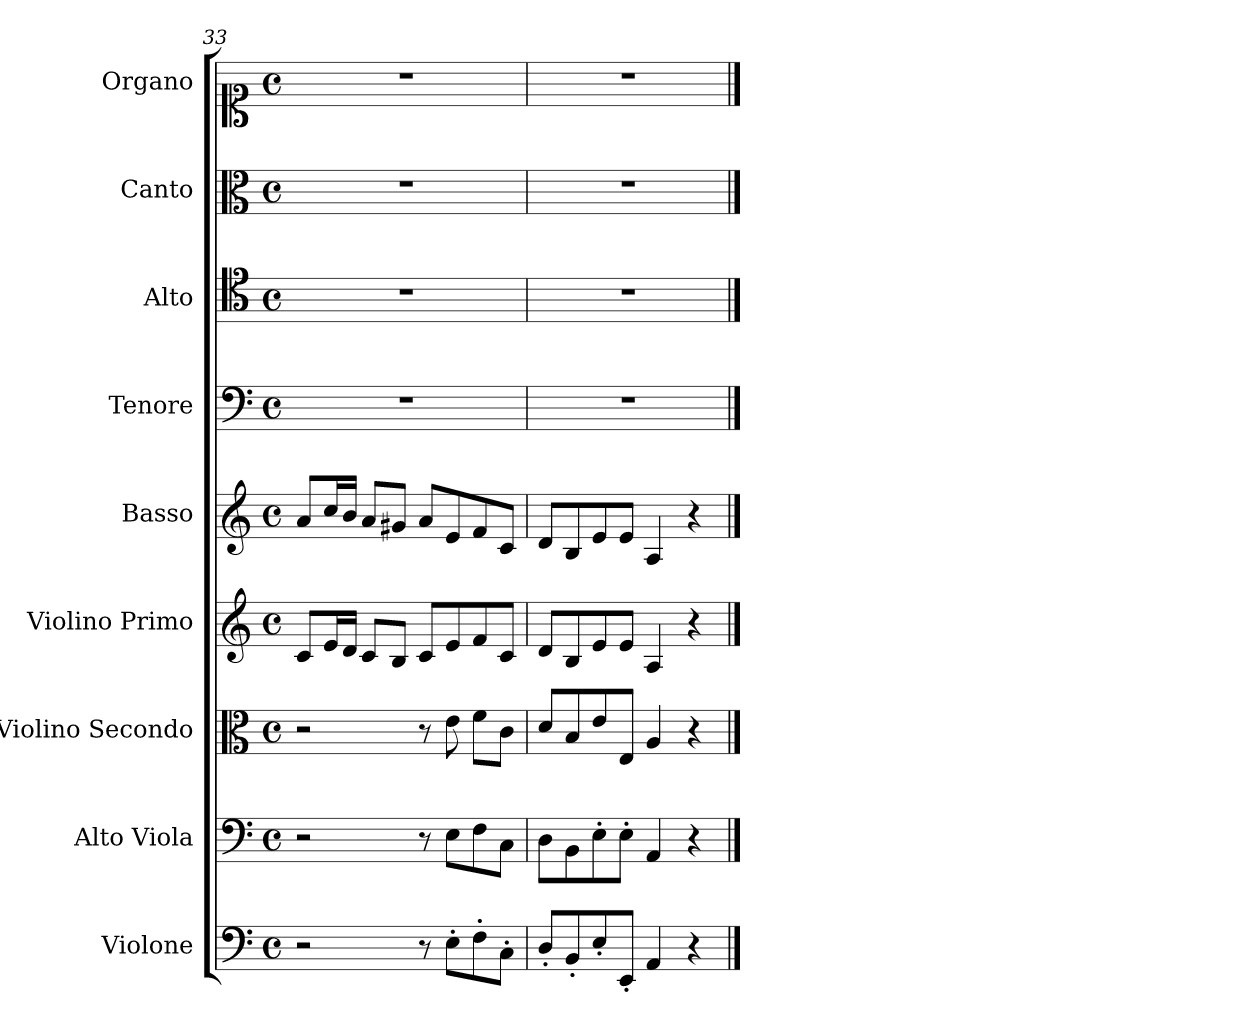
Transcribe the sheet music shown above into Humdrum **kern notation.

**kern	**kern	**kern	**kern	**kern	**kern	**kern	**kern	**kern
*part9	*part8	*part7	*part6	*part5	*part4	*part3	*part2	*part1
*staff9	*staff8	*staff7	*staff6	*staff5	*staff4	*staff3	*staff2	*staff1
*I"Violone	*I"Alto Viola	*I"Violino Secondo	*I"Violino Primo	*I"Basso	*I"Tenore	*I"Alto	*I"Canto	*I"Organo
*I'Vlne.	*I'Vla.	*I'Vl. 2	*I'Vl. 1	*I'B.	*I'T.	*I'A.	*	*I'Org.
!!LO:PB:g=z
*clefF4	*clefF4	*clefC3	*clefG2	*clefG2	*clefF4	*clefC4	*clefC3	*clefC1
*	*ITrd7c12	*	*	*	*	*	*	*
*k[]	*k[]	*k[]	*k[]	*k[]	*k[]	*k[]	*k[]	*k[]
*M4/4	*M4/4	*M4/4	*M4/4	*M4/4	*M4/4	*M4/4	*M4/4	*M4/4
*met(c)	*met(c)	*met(c)	*met(c)	*met(c)	*met(c)	*met(c)	*met(c)	*met(c)
=33	=33	=33	=33	=33	=33	=33	=33	=33
2r	2r	2r	8c/L	8a/L	1r	1r	1r	1r
.	.	.	16e/L	16cc/L	.	.	.	.
.	.	.	16d/JJ	16b/JJ	.	.	.	.
.	.	.	8c/L	8a/L	.	.	.	.
.	.	.	8B/J	8g#X/J	.	.	.	.
8r	8r	8r	8c/L	8a/L	.	.	.	.
8E'\L	8EE\L	8e\	8e/	8e/	.	.	.	.
8F'\	8FF\	8f\L	8f/	8f/	.	.	.	.
8C'\J	8CC\J	8c\J	8c/J	8c/J	.	.	.	.
=34	=34	=34	=34	=34	=34	=34	=34	=34
8D'/L	8DD\L	8d/L	8d/L	8d/L	1r	1r	1r	1r
8BB'/	8BBB\	8B/	8B/	8B/	.	.	.	.
8E'/	8EE'\	8e/	8e/	8e/	.	.	.	.
8EE'/J	8EE'\J	8E/J	8e/J	8e/J	.	.	.	.
4AA/	4AAA/	4A/	4A/	4A/	.	.	.	.
4r	4r	4r	4r	4r	.	.	.	.
==	==	==	==	==	==	==	==	==
*-	*-	*-	*-	*-	*-	*-	*-	*-
